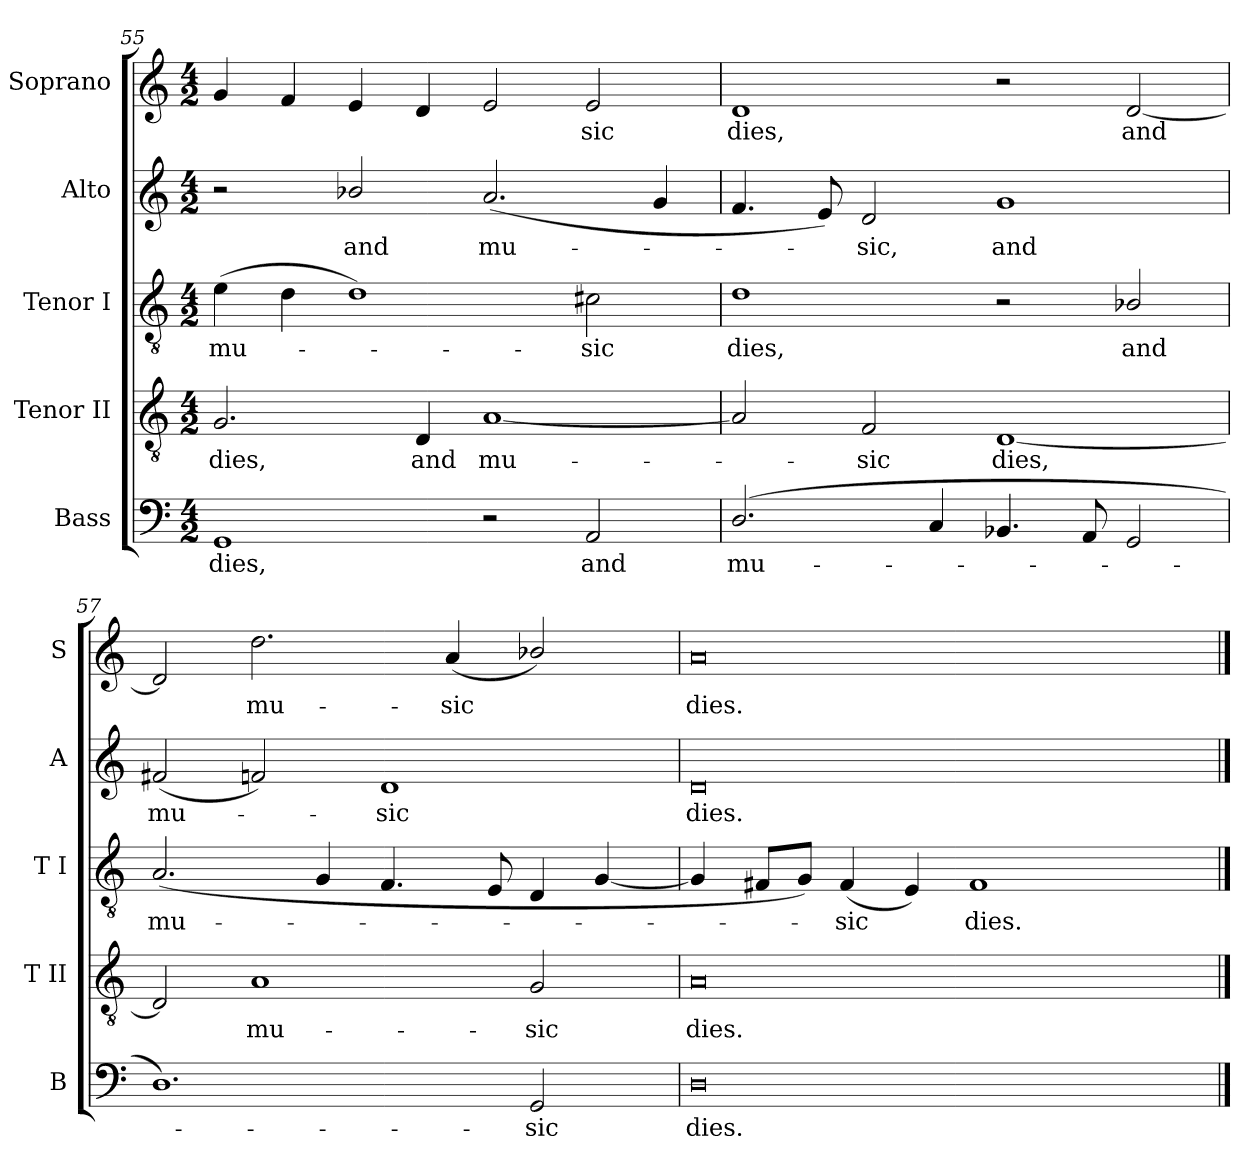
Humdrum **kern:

**kern	**text	**kern	**text	**kern	**text	**kern	**text	**kern	**text
*part5	*part5	*part4	*part4	*part3	*part3	*part2	*part2	*part1	*part1
*staff5	*staff5	*staff4	*staff4	*staff3	*staff3	*staff2	*staff2	*staff1	*staff1
*I"Bass	*	*I"Tenor II	*	*I"Tenor I	*	*I"Alto	*	*I"Soprano	*
*I'B	*	*I'T II	*	*I'T I	*	*I'A	*	*I'S	*
!!LO:PB:g=z
*clefF4	*	*clefGv2	*	*clefGv2	*	*clefG2	*	*clefG2	*
*k[]	*	*k[]	*	*k[]	*	*k[]	*	*k[]	*
*M4/2	*	*M4/2	*	*M4/2	*	*M4/2	*	*M4/2	*
=55	=55	=55	=55	=55	=55	=55	=55	=55	=55
!	!LO:LY:b	!	!LO:LY:b	!	!LO:LY:b	!	!	!	!
1GG	dies,	2.G/	dies,	(>4e\	mu-	2r	.	4g/	.
.	.	.	.	4d\	.	.	.	4f/	.
!	!	!	!	!	!	!	!LO:LY:b	!	!
.	.	.	.	1d)	.	2b-X/	and	4e/	.
!	!	!	!LO:LY:b	!	!	!	!	!	!
.	.	4D/	and	.	.	.	.	4d/	.
!	!	!	!LO:LY:b	!	!	!	!LO:LY:b	!	!
2r	.	[1A	mu-	.	.	(<2.a/	mu-	2e/	.
!	!LO:LY:b	!	!	!	!LO:LY:b	!	!	!	!LO:LY:b
2AA/	and	.	.	2c#X\	sic	.	.	2e/	sic
.	.	.	.	.	.	4g/	.	.	.
=56	=56	=56	=56	=56	=56	=56	=56	=56	=56
!	!LO:LY:b	!	!	!	!LO:LY:b	!	!	!	!LO:LY:b
(<2.D/	mu-	2A/]	.	1d	dies,	4.f/	.	1d	dies,
.	.	.	.	.	.	8e/)	.	.	.
!	!	!	!LO:LY:b	!	!	!	!LO:LY:b	!	!
.	.	2F/	sic	.	.	2d/	sic,	.	.
4C/	.	.	.	.	.	.	.	.	.
!	!	!	!LO:LY:b	!	!	!	!LO:LY:b	!	!
4.BB-X/	.	[1D	dies,	2r	.	1g	and	2r	.
8AA/	.	.	.	.	.	.	.	.	.
*	*	*	*	*	*	*	*	*MM158	*
!	!	!	!	!	!LO:LY:b	!	!	!	!LO:LY:b
2GG/	.	.	.	2B-X/	and	.	.	[2d/	and
=57	=57	=57	=57	=57	=57	=57	=57	=57	=57
*	*	*	*	*	*	*	*	*MM153	*
!	!	!	!	!	!LO:LY:b	!	!LO:LY:b	!	!
*	*	*	*	*	*	*	*	*^	*
*	*	*	*	*	*	*	*	*	*^	*
*	*	*	*	*	*	*	*	*	*	*^	*
1.D)	.	2D/]	.	(<2.A/	mu-	(<2f#X/	mu-	2d/]	2.ryy	1ryy	1ryy	.
!	!	!	!LO:LY:b	!	!	!	!	!	!	!	!	!LO:LY:b
.	.	1A	mu-	.	.	2fn/)	.	2.dd\	.	.	.	mu-
*	*	*	*	*	*	*	*	*MM150	*	*	*	*
.	.	.	.	4G/	.	.	.	.	1ryy	.	.	.
*	*	*	*	*	*	*	*	*MM147	*	*	*	*
!	!	!	!	!	!	!	!LO:LY:b	!	!	!	!	!
.	.	.	.	4.F/	.	1d	sic	.	.	1ryy	4.ryy	.
!	!	!	!	!	!	!	!	!	!	!	!	!LO:LY:b
.	.	.	.	.	.	.	.	(<4a/	.	.	.	-sic
*	*	*	*	*	*	*	*	*MM146	*	*	*	*
.	.	.	.	8E/	.	.	.	.	.	.	2ryy	.
*	*	*	*	*	*	*	*	*MM144	*	*	*	*
!	!LO:LY:b	!	!LO:LY:b	!	!	!	!	!	!	!	!	!
2GG/	sic	2G/	-sic	4D/	.	.	.	2b-X/)	.	.	.	.
*	*	*	*	*	*	*	*	*MM143	*	*	*	*
.	.	.	.	[4G/	.	.	.	.	4ryy	.	.	.
.	.	.	.	.	.	.	.	.	.	.	8ryy	.
*	*	*	*	*	*	*	*	*v	*v	*v	*v	*
=58	=58	=58	=58	=58	=58	=58	=58	=58	=58
*	*	*	*	*	*	*	*	*MM141	*
*	*	*	*	*	*	*	*	*^	*
*	*	*	*	*	*	*	*	*	*^	*
*	*	*	*	*	*	*	*	*	*	*^	*
!	!LO:LY:b	!	!LO:LY:b	!	!	!	!LO:LY:b	!	!	!	!	!LO:LY:b
*	*	*	*	*	*	*	*	*	*	*^	*^	*
*	*	*	*	*	*	*	*	*	*	*	*	*	*	*
0D	dies.	0A	dies.	4G/]	.	0d	dies.	0a	4ryy	4.ryy	2ryy	2.ryy	1ryy	dies.
*	*	*	*	*	*	*	*	*MM140	*	*	*	*	*	*
.	.	.	.	8F#X/L	.	.	.	.	1..ryy	.	.	.	.	.
*	*	*	*	*	*	*	*	*MM139	*	*	*	*	*	*
.	.	.	.	8G/J)	.	.	.	.	.	1ryy	.	.	.	.
*	*	*	*	*	*	*	*	*MM138	*	*	*	*	*	*
!	!	!	!	!	!LO:LY:b	!	!	!	!	!	!	!	!	!
.	.	.	.	(<4F#/	sic	.	.	.	.	.	1.ryy	.	.	.
*	*	*	*	*	*	*	*	*MM136	*	*	*	*	*	*
.	.	.	.	4E/)	.	.	.	.	.	.	.	1ryy	.	.
*	*	*	*	*	*	*	*	*MM136	*	*	*	*	*	*
!	!	!	!	!	!LO:LY:b	!	!	!	!	!	!	!	!	!
.	.	.	.	1F#	dies.	.	.	.	.	.	.	.	1ryy	.
.	.	.	.	.	.	.	.	.	.	2ryy	.	.	.	.
.	.	.	.	.	.	.	.	.	.	.	.	4ryy	.	.
.	.	.	.	.	.	.	.	.	.	8ryy	.	.	.	.
*	*	*	*	*	*	*	*	*v	*v	*v	*v	*v	*v	*
==	==	==	==	==	==	==	==	==	==
*-	*-	*-	*-	*-	*-	*-	*-	*-	*-
